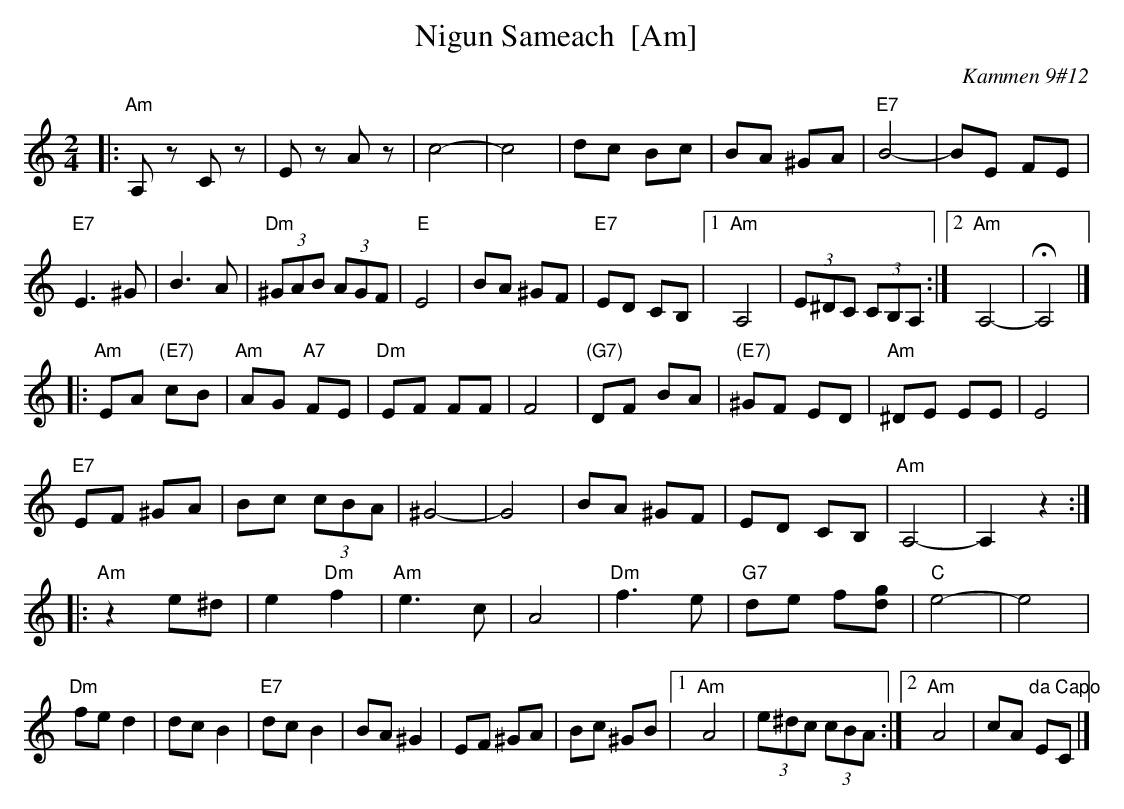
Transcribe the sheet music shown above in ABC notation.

X:1
T: Nigun Sameach  [Am]
O: Kammen 9#12
M: 2/4
L: 1/8
K: Am
|:\
"Am"A,z Cz | Ez Az | c4- | c4 |\
dc Bc | BA ^GA | "E7"B4- | BE FE |
"E7"E3 ^G | B3 A | "Dm"(3^GAB (3AGF | "E"E4 |\
BA ^GF | "E7"ED CB, |1 "Am"A,4 | (3E^DC (3CB,A, :|2 "Am"A,4- | HA,4 |]
|:\
"Am"EA "(E7)"cB | "Am"AG "A7"FE | "Dm"EF FF | F4 |\
"(G7)"DF BA | "(E7)"^GF ED | "Am"^DE EE | E4 |
"E7"EF ^GA | Bc (3cBA | ^G4- | G4 |\
BA ^GF | ED CB, | "Am"A,4- | A,2 z2 :|
|:\
"Am"z2 e^d | e2 "Dm"f2 | "Am"e3 c | A4 |\
"Dm"f3 e | "G7"de f[gd] | "C"e4- | e4 |
"Dm"fe d2  | dc B2 | "E7"dc B2 |  BA ^G2 |\
EF ^GA | Bc  ^GB |1 "Am"A4 | (3e^dc (3cBA :|2 "Am"A4 | cA "da Capo"EC |]
